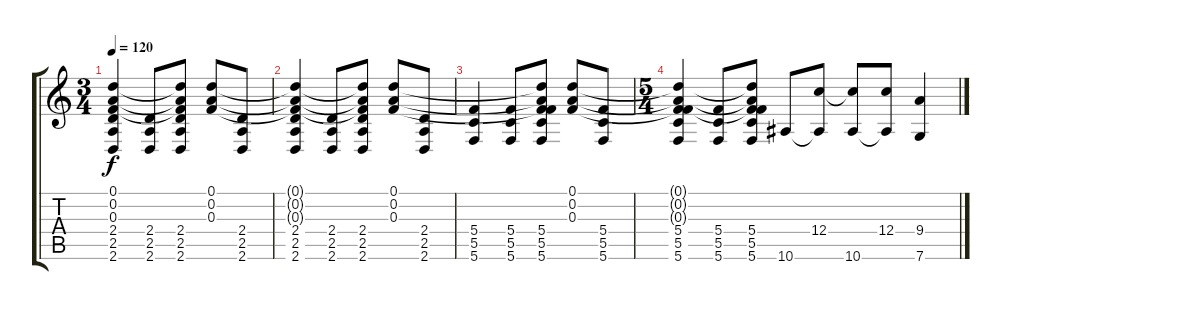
\track "" {instrument overdrivenguitar}
\staff {score tabs}
\tuning (D4 A3 F3 C3 G2 C2) {hide}
\ts (3 4)
\tempo 120
\clef g2
\ks c
(0.1 0.2 0.3 2.4 2.5 2.6).4{dy f} (2.4 2.5 2.6).8 (0.1{t} 0.2{t} 0.3{t} 2.4 2.5 2.6).8 (0.1 0.2 0.3).8 (2.4 2.5 2.6).8 |
(0.1{t} 0.2{t} 0.3{t} 2.4 2.5 2.6).4 (2.4 2.5 2.6).8 (0.1{t} 0.2{t} 0.3{t} 2.4 2.5 2.6).8 (0.1 0.2 0.3).8 (2.4 2.5 2.6).8 |
(5.4 5.5 5.6).4 (5.4 5.5 5.6).8 (0.1{t} 0.2{t} 0.3{t} 5.4 5.5 5.6).8 (0.1 0.2 0.3).8 (5.4 5.5 5.6).8 |
\ts (5 4)
(0.1{t} 0.2{t} 0.3{t} 5.4 5.5 5.6).4 (5.4 5.5 5.6).8 (0.1{t} 0.2{t} 0.3{t} 5.4 5.5 5.6).8 10.6.8 (12.4 10.6{t}).8 (12.4{t} 10.6).8 (12.4 10.6{t}).8 (9.4 7.6).4
